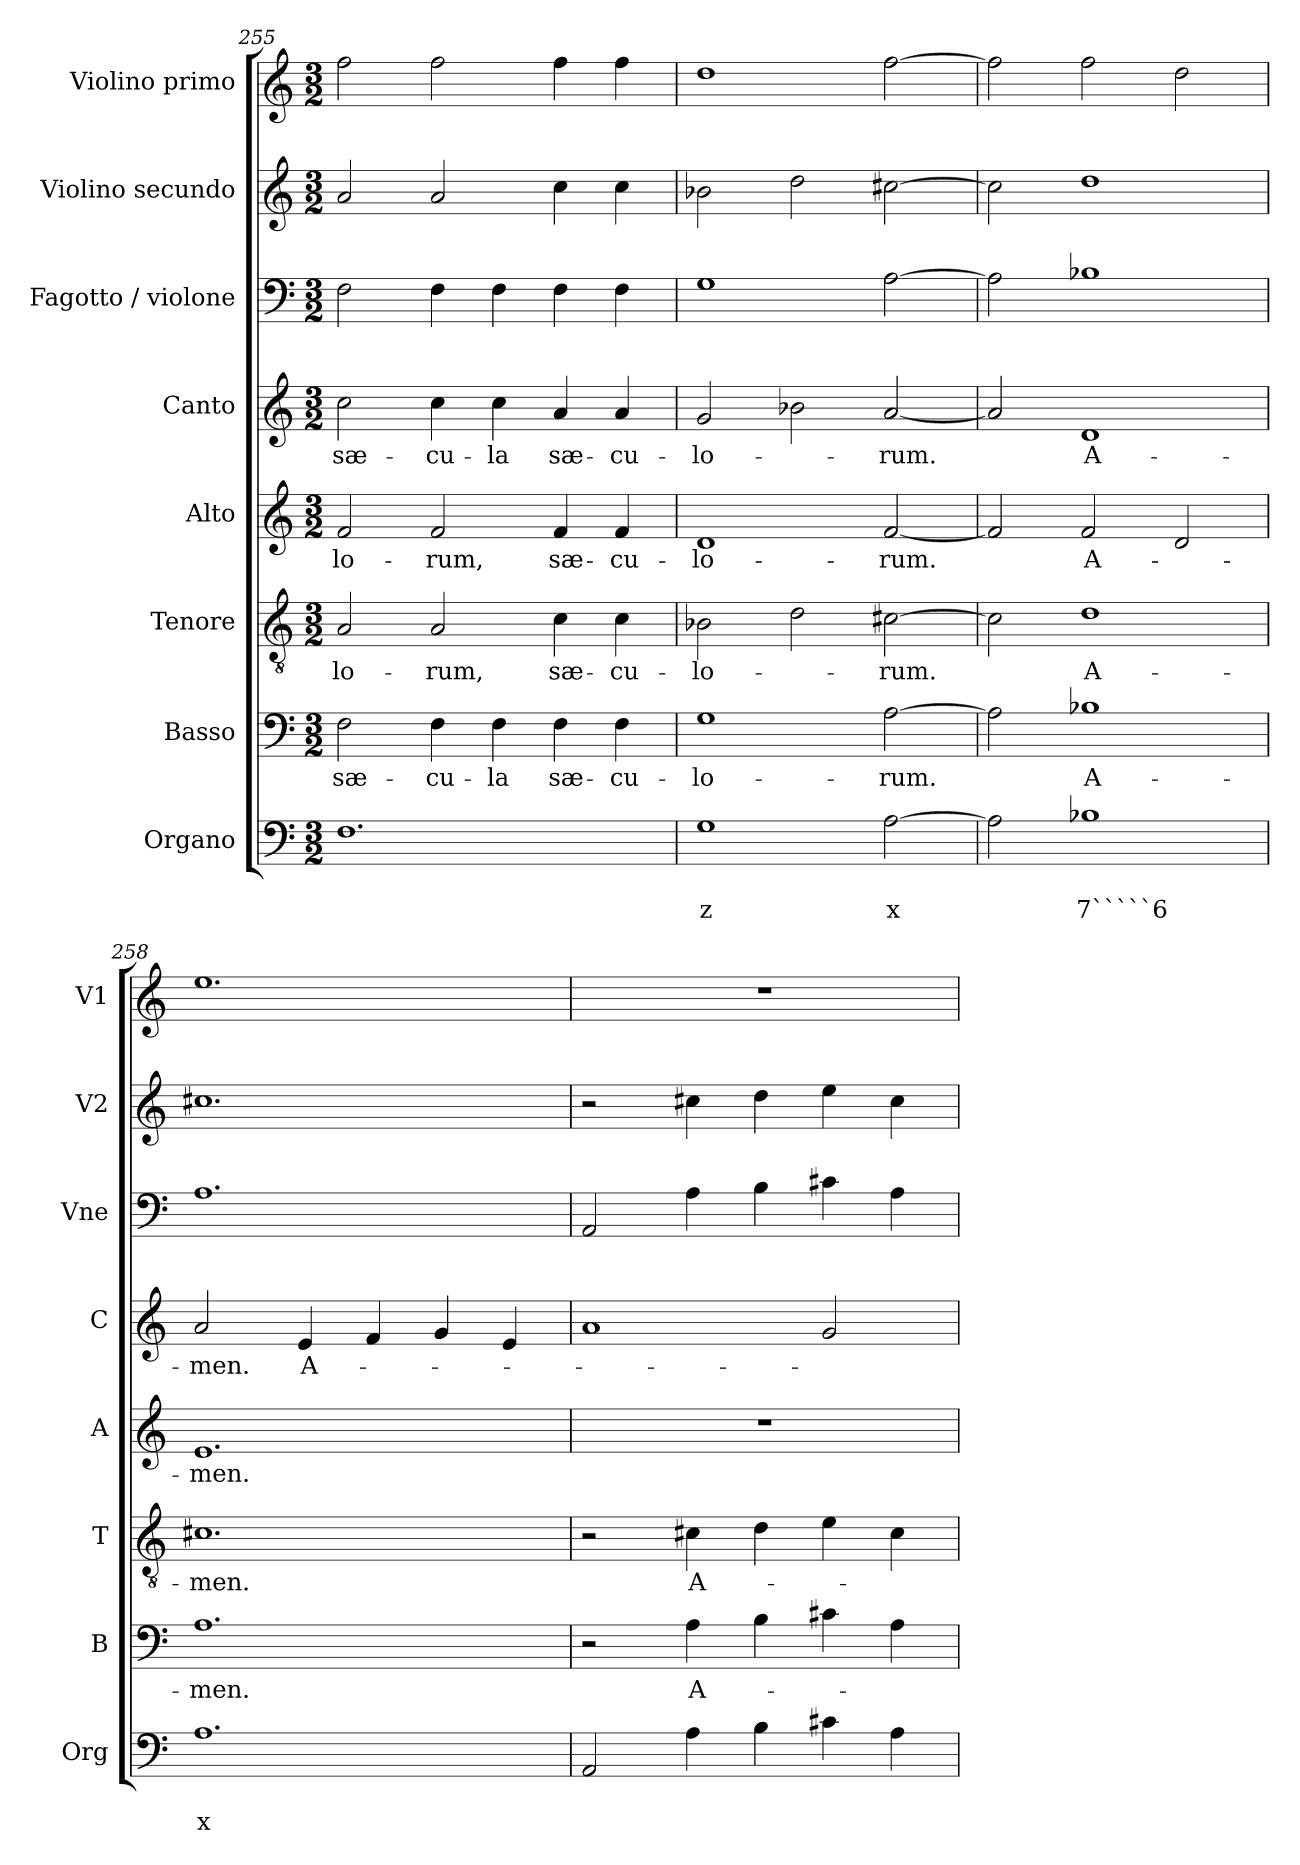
**kern	**text	**text	**kern	**text	**kern	**text	**kern	**text	**kern	**text	**kern	**kern	**kern
*part8	*part8	*part8	*part7	*part7	*part6	*part6	*part5	*part5	*part4	*part4	*part3	*part2	*part1
*staff8	*staff8	*staff8	*staff7	*staff7	*staff6	*staff6	*staff5	*staff5	*staff4	*staff4	*staff3	*staff2	*staff1
*I"Organo	*	*	*I"Basso	*	*I"Tenore	*	*I"Alto	*	*I"Canto	*	*I"Fagotto / violone	*I"Violino secundo	*I"Violino primo
*I'Org	*	*	*I'B	*	*I'T	*	*I'A	*	*I'C	*	*I'Vne	*I'V2	*I'V1
*clefF4	*	*	*clefF4	*	*clefGv2	*	*clefG2	*	*clefG2	*	*clefF4	*clefG2	*clefG2
*k[]	*	*	*k[]	*	*k[]	*	*k[]	*	*k[]	*	*k[]	*k[]	*k[]
*C:	*	*	*C:	*	*C:	*	*C:	*	*C:	*	*C:	*C:	*C:
*M3/2	*	*	*M3/2	*	*M3/2	*	*M3/2	*	*M3/2	*	*M3/2	*M3/2	*M3/2
=255	=255	=255	=255	=255	=255	=255	=255	=255	=255	=255	=255	=255	=255
!	!	!	!	!LO:LY:b	!	!LO:LY:b	!	!LO:LY:b	!	!LO:LY:b	!	!	!
1.F	.	.	2F\	sæ-	2A/	-lo-	2f/	-lo-	2cc\	sæ-	2F\	2a/	2ff\
!	!	!	!	!LO:LY:b	!	!LO:LY:b	!	!LO:LY:b	!	!LO:LY:b	!	!	!
.	.	.	4F\	-cu-	2A/	-rum,	2f/	-rum,	4cc\	-cu-	4F\	2a/	2ff\
!	!	!	!	!LO:LY:b	!	!	!	!	!	!LO:LY:b	!	!	!
.	.	.	4F\	-la	.	.	.	.	4cc\	-la	4F\	.	.
!	!	!	!	!LO:LY:b	!	!LO:LY:b	!	!LO:LY:b	!	!LO:LY:b	!	!	!
.	.	.	4F\	sæ-	4c\	sæ-	4f/	sæ-	4a/	sæ-	4F\	4cc\	4ff\
!	!	!	!	!LO:LY:b	!	!LO:LY:b	!	!LO:LY:b	!	!LO:LY:b	!	!	!
.	.	.	4F\	-cu-	4c\	-cu-	4f/	-cu-	4a/	-cu-	4F\	4cc\	4ff\
=256	=256	=256	=256	=256	=256	=256	=256	=256	=256	=256	=256	=256	=256
!	!	!LO:LY:b	!	!LO:LY:b	!	!LO:LY:b	!	!LO:LY:b	!	!LO:LY:b	!	!	!
1G	.	z	1G	-lo-	2B-X\	-lo-	1d	-lo-	2g/	-lo-	1G	2b-X\	1dd
.	.	.	.	.	2d\	.	.	.	2b-X\	.	.	2dd\	.
!	!	!LO:LY:b	!	!LO:LY:b	!	!LO:LY:b	!	!LO:LY:b	!	!LO:LY:b	!	!	!
[2A\	.	x	[2A\	-rum.	[2c#X\	-rum.	[2f/	-rum.	[2a/	-rum.	[2A\	[2cc#X\	[2ff\
=257	=257	=257	=257	=257	=257	=257	=257	=257	=257	=257	=257	=257	=257
2A\]	.	.	2A\]	.	2c#\]	.	2f/]	.	2a/]	.	2A\]	2cc#\]	2ff\]
!	!	!LO:LY:b	!	!LO:LY:b	!	!LO:LY:b	!	!LO:LY:b	!	!LO:LY:b	!	!	!
1B-X	.	7`````6	1B-X	A-	1d	A-	2f/	A-	1d	A-	1B-X	1dd	2ff\
.	.	.	.	.	.	.	2d/	.	.	.	.	.	2dd\
=258	=258	=258	=258	=258	=258	=258	=258	=258	=258	=258	=258	=258	=258
!	!	!LO:LY:b	!	!LO:LY:b	!	!LO:LY:b	!	!LO:LY:b	!	!LO:LY:b	!	!	!
1.A	.	x	1.A	-men.	1.c#X	-men.	1.e	-men.	2a/	-men.	1.A	1.cc#X	1.ee
!	!	!	!	!	!	!	!	!	!	!LO:LY:b	!	!	!
.	.	.	.	.	.	.	.	.	4e/	A-	.	.	.
.	.	.	.	.	.	.	.	.	4f/	.	.	.	.
.	.	.	.	.	.	.	.	.	4g/	.	.	.	.
.	.	.	.	.	.	.	.	.	4e/	.	.	.	.
!!LO:PB:g=z
=259	=259	=259	=259	=259	=259	=259	=259	=259	=259	=259	=259	=259	=259
2AA/	.	.	2r	.	2r	.	1.r	.	1a	.	2AA/	2r	1.r
!	!	!	!	!LO:LY:b	!	!LO:LY:b	!	!	!	!	!	!	!
4A\	.	.	4A\	A-	4c#X\	A-	.	.	.	.	4A\	4cc#X\	.
4B\	.	.	4B\	.	4d\	.	.	.	.	.	4B\	4dd\	.
4c#X\	.	.	4c#X\	.	4e\	.	.	.	2g/	.	4c#X\	4ee\	.
4A\	.	.	4A\	.	4c#\	.	.	.	.	.	4A\	4cc#\	.
=	=	=	=	=	=	=	=	=	=	=	=	=	=
*-	*-	*-	*-	*-	*-	*-	*-	*-	*-	*-	*-	*-	*-
